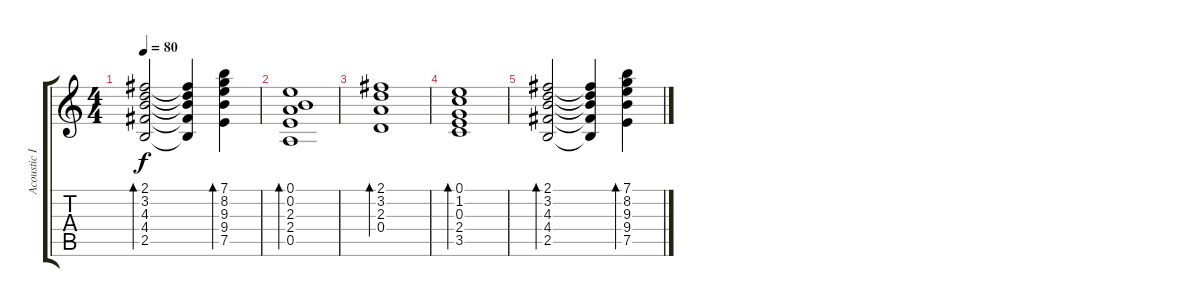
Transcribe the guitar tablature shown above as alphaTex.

\track ("Acoustic II" "Acoustic I") {instrument acousticguitarsteel}
\staff {score tabs}
\tuning (E4 B3 G3 D3 A2 E2) {hide}
\ts (4 4)
\tempo 80
\clef g2
\ks c
(2.1 3.2 4.3 4.4 2.5).2{bd 120 dy f} (2.1{t} 3.2{t} 4.3{t} 4.4{t} 2.5{t}).4 (7.1 8.2 9.3 9.4 7.5).4{bd 120} |
(0.1 0.2 2.3 2.4 0.5).1{bd 120} |
(2.1 3.2 2.3 0.4).1{bd 120} |
(0.1 1.2 0.3 2.4 3.5).1{bd 120} |
(2.1 3.2 4.3 4.4 2.5).2{bd 120} (2.1{t} 3.2{t} 4.3{t} 4.4{t} 2.5{t}).4 (7.1 8.2 9.3 9.4 7.5).4{bd 120}
